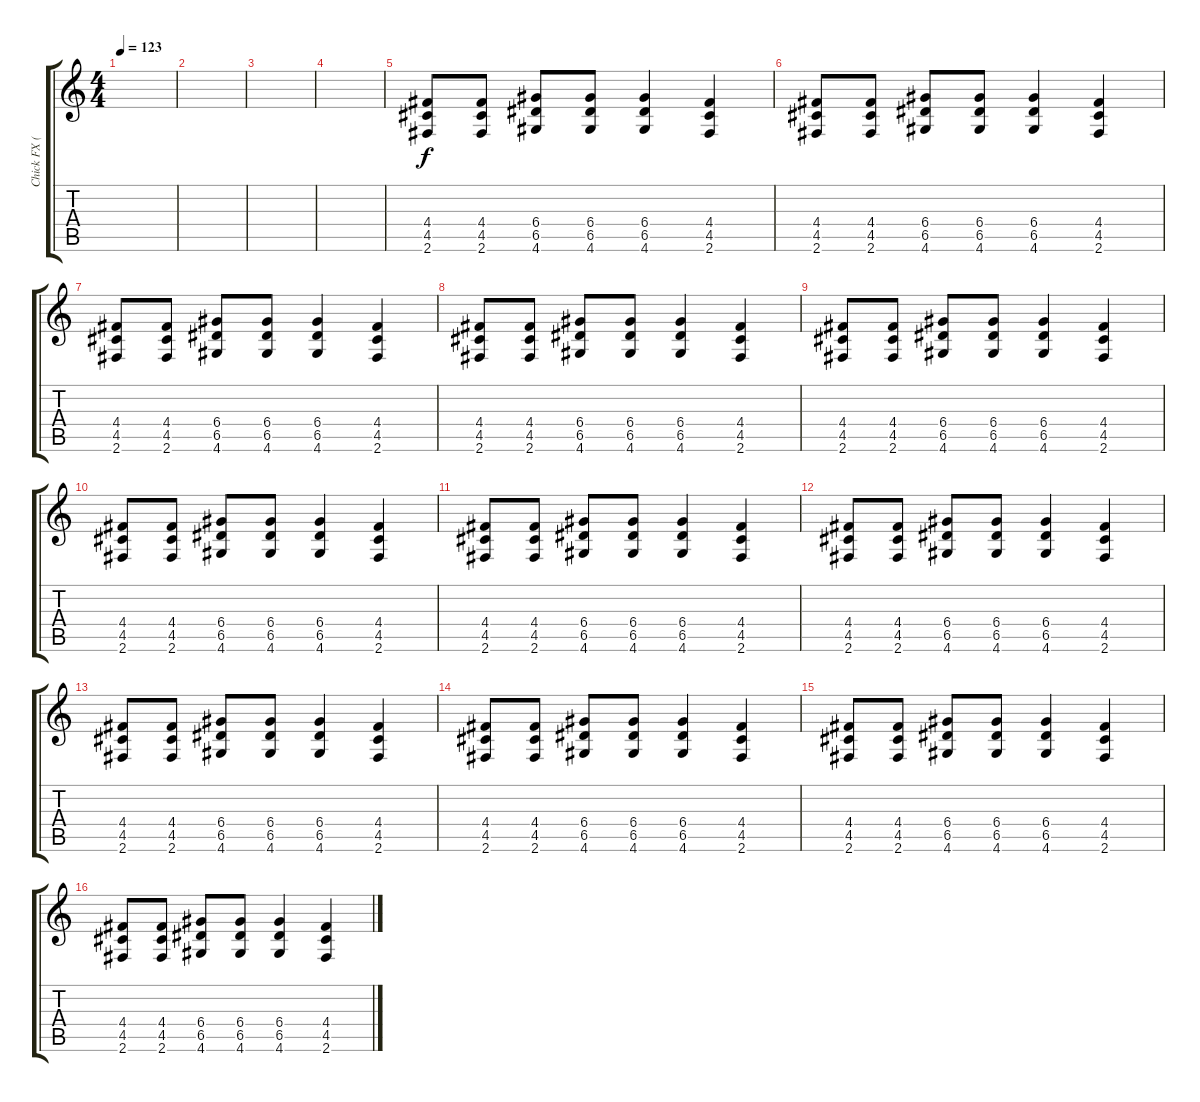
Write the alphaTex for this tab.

\track ("Chick FX (Guitar)" "Chick FX (") {instrument distortionguitar}
\staff {score tabs}
\tuning (E4 B3 G3 D3 A2 E2) {hide}
\ts (4 4)
\tempo 123
\clef g2
\ks c
|
|
|
|
(4.4 4.5 2.6).8 (4.4 4.5 2.6).8 (6.4 6.5 4.6).8 (6.4 6.5 4.6).8 (6.4 6.5 4.6).4 (4.4 4.5 2.6).4 |
(4.4 4.5 2.6).8 (4.4 4.5 2.6).8 (6.4 6.5 4.6).8 (6.4 6.5 4.6).8 (6.4 6.5 4.6).4 (4.4 4.5 2.6).4 |
(4.4 4.5 2.6).8 (4.4 4.5 2.6).8 (6.4 6.5 4.6).8 (6.4 6.5 4.6).8 (6.4 6.5 4.6).4 (4.4 4.5 2.6).4 |
(4.4 4.5 2.6).8 (4.4 4.5 2.6).8 (6.4 6.5 4.6).8 (6.4 6.5 4.6).8 (6.4 6.5 4.6).4 (4.4 4.5 2.6).4 |
(4.4 4.5 2.6).8 (4.4 4.5 2.6).8 (6.4 6.5 4.6).8 (6.4 6.5 4.6).8 (6.4 6.5 4.6).4 (4.4 4.5 2.6).4 |
(4.4 4.5 2.6).8 (4.4 4.5 2.6).8 (6.4 6.5 4.6).8 (6.4 6.5 4.6).8 (6.4 6.5 4.6).4 (4.4 4.5 2.6).4 |
(4.4 4.5 2.6).8 (4.4 4.5 2.6).8 (6.4 6.5 4.6).8 (6.4 6.5 4.6).8 (6.4 6.5 4.6).4 (4.4 4.5 2.6).4 |
(4.4 4.5 2.6).8 (4.4 4.5 2.6).8 (6.4 6.5 4.6).8 (6.4 6.5 4.6).8 (6.4 6.5 4.6).4 (4.4 4.5 2.6).4 |
(4.4 4.5 2.6).8 (4.4 4.5 2.6).8 (6.4 6.5 4.6).8 (6.4 6.5 4.6).8 (6.4 6.5 4.6).4 (4.4 4.5 2.6).4 |
(4.4 4.5 2.6).8 (4.4 4.5 2.6).8 (6.4 6.5 4.6).8 (6.4 6.5 4.6).8 (6.4 6.5 4.6).4 (4.4 4.5 2.6).4 |
(4.4 4.5 2.6).8 (4.4 4.5 2.6).8 (6.4 6.5 4.6).8 (6.4 6.5 4.6).8 (6.4 6.5 4.6).4 (4.4 4.5 2.6).4 |
(4.4 4.5 2.6).8 (4.4 4.5 2.6).8 (6.4 6.5 4.6).8 (6.4 6.5 4.6).8 (6.4 6.5 4.6).4 (4.4 4.5 2.6).4
